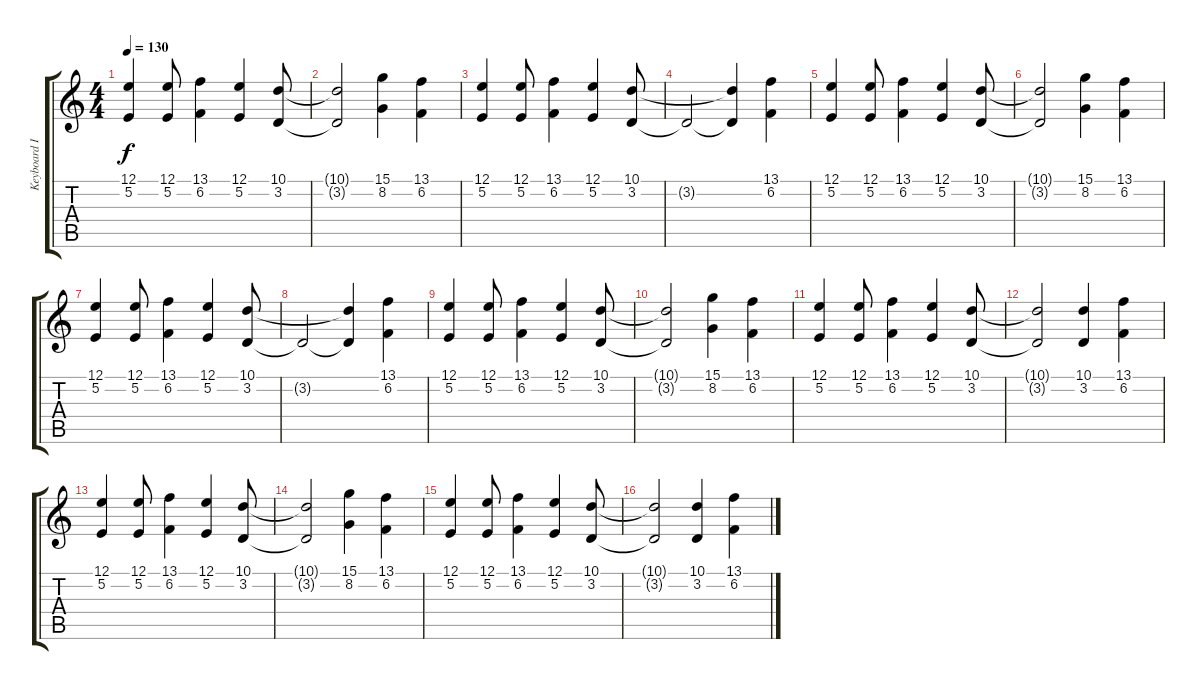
\track ("Keyboard I" "Keyboard I") {instrument pad1newage}
\staff {score tabs}
\tuning (E4 B3 G3 D3 A2 E2) {hide}
\ts (4 4)
\tempo 130
\clef g2
\ks c
(12.1 5.2).4{dy f volume 12} (12.1 5.2).8 (13.1 6.2).4 (12.1 5.2).4 (10.1 3.2).8 |
(10.1{t} 3.2{t}).2 (15.1 8.2).4 (13.1 6.2).4 |
(12.1 5.2).4{volume 12} (12.1 5.2).8 (13.1 6.2).4 (12.1 5.2).4 (10.1 3.2).8 |
3.2{t}.2 (10.1{t} 3.2{t}).4 (13.1 6.2).4 |
(12.1 5.2).4{volume 12} (12.1 5.2).8 (13.1 6.2).4 (12.1 5.2).4 (10.1 3.2).8 |
(10.1{t} 3.2{t}).2 (15.1 8.2).4 (13.1 6.2).4 |
(12.1 5.2).4{volume 12} (12.1 5.2).8 (13.1 6.2).4 (12.1 5.2).4 (10.1 3.2).8 |
3.2{t}.2 (10.1{t} 3.2{t}).4 (13.1 6.2).4 |
(12.1 5.2).4{volume 12} (12.1 5.2).8 (13.1 6.2).4 (12.1 5.2).4 (10.1 3.2).8 |
(10.1{t} 3.2{t}).2 (15.1 8.2).4 (13.1 6.2).4 |
(12.1 5.2).4{volume 12} (12.1 5.2).8 (13.1 6.2).4 (12.1 5.2).4 (10.1 3.2).8 |
(10.1{t} 3.2{t}).2 (10.1 3.2).4 (13.1 6.2).4 |
(12.1 5.2).4{volume 12} (12.1 5.2).8 (13.1 6.2).4 (12.1 5.2).4 (10.1 3.2).8 |
(10.1{t} 3.2{t}).2 (15.1 8.2).4 (13.1 6.2).4 |
(12.1 5.2).4{volume 12} (12.1 5.2).8 (13.1 6.2).4 (12.1 5.2).4 (10.1 3.2).8 |
(10.1{t} 3.2{t}).2 (10.1 3.2).4 (13.1 6.2).4
